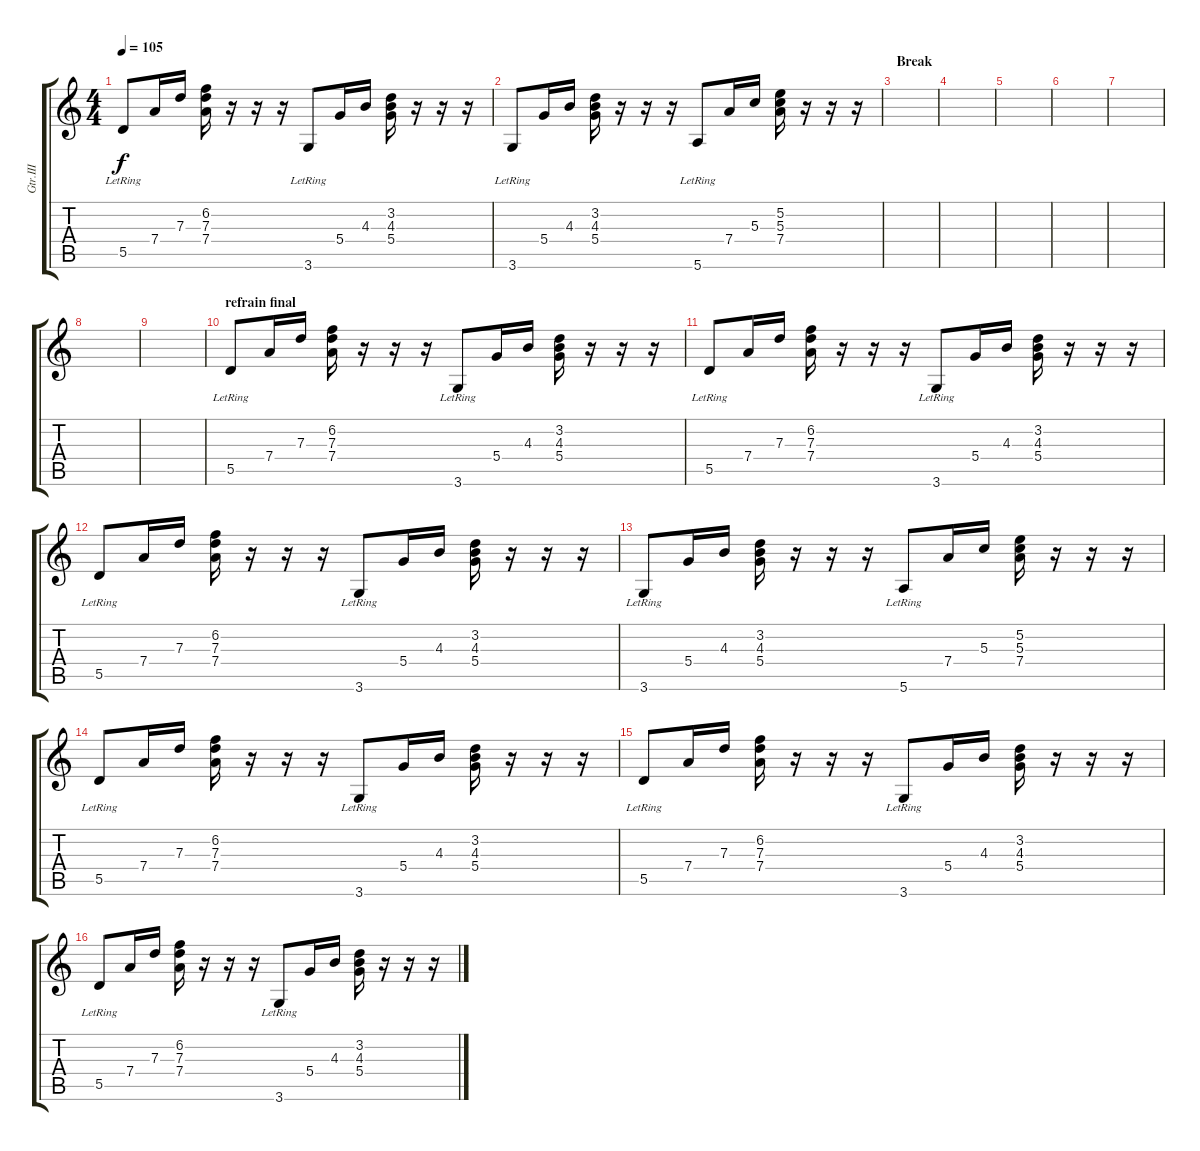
\track ("Gtr.III" "Gtr.III") {instrument electricguitarjazz}
\staff {score tabs}
\tuning (E4 B3 G3 D3 A2 E2) {hide}
\ts (4 4)
\tempo 105
\clef g2
\ks c
5.5{lr}.8{dy f} 7.4.16 7.3.16 (6.2 7.3 7.4).16 r.16 r.16 r.16 3.6{lr}.8 5.4.16 4.3.16 (3.2 4.3 5.4).16 r.16 r.16 r.16 |
3.6{lr}.8 5.4.16 4.3.16 (3.2 4.3 5.4).16 r.16 r.16 r.16 5.6{lr}.8 7.4.16 5.3.16 (5.2 5.3 7.4).16 r.16 r.16 r.16 |
\section ("" "Break")
|
|
|
|
|
|
|
\section ("" "refrain final")
5.5{lr}.8 7.4.16 7.3.16 (6.2 7.3 7.4).16 r.16 r.16 r.16 3.6{lr}.8 5.4.16 4.3.16 (3.2 4.3 5.4).16 r.16 r.16 r.16 |
5.5{lr}.8 7.4.16 7.3.16 (6.2 7.3 7.4).16 r.16 r.16 r.16 3.6{lr}.8 5.4.16 4.3.16 (3.2 4.3 5.4).16 r.16 r.16 r.16 |
5.5{lr}.8 7.4.16 7.3.16 (6.2 7.3 7.4).16 r.16 r.16 r.16 3.6{lr}.8 5.4.16 4.3.16 (3.2 4.3 5.4).16 r.16 r.16 r.16 |
3.6{lr}.8 5.4.16 4.3.16 (3.2 4.3 5.4).16 r.16 r.16 r.16 5.6{lr}.8 7.4.16 5.3.16 (5.2 5.3 7.4).16 r.16 r.16 r.16 |
5.5{lr}.8 7.4.16 7.3.16 (6.2 7.3 7.4).16 r.16 r.16 r.16 3.6{lr}.8 5.4.16 4.3.16 (3.2 4.3 5.4).16 r.16 r.16 r.16 |
5.5{lr}.8 7.4.16 7.3.16 (6.2 7.3 7.4).16 r.16 r.16 r.16 3.6{lr}.8 5.4.16 4.3.16 (3.2 4.3 5.4).16 r.16 r.16 r.16 |
5.5{lr}.8 7.4.16 7.3.16 (6.2 7.3 7.4).16 r.16 r.16 r.16 3.6{lr}.8 5.4.16 4.3.16 (3.2 4.3 5.4).16 r.16 r.16 r.16
